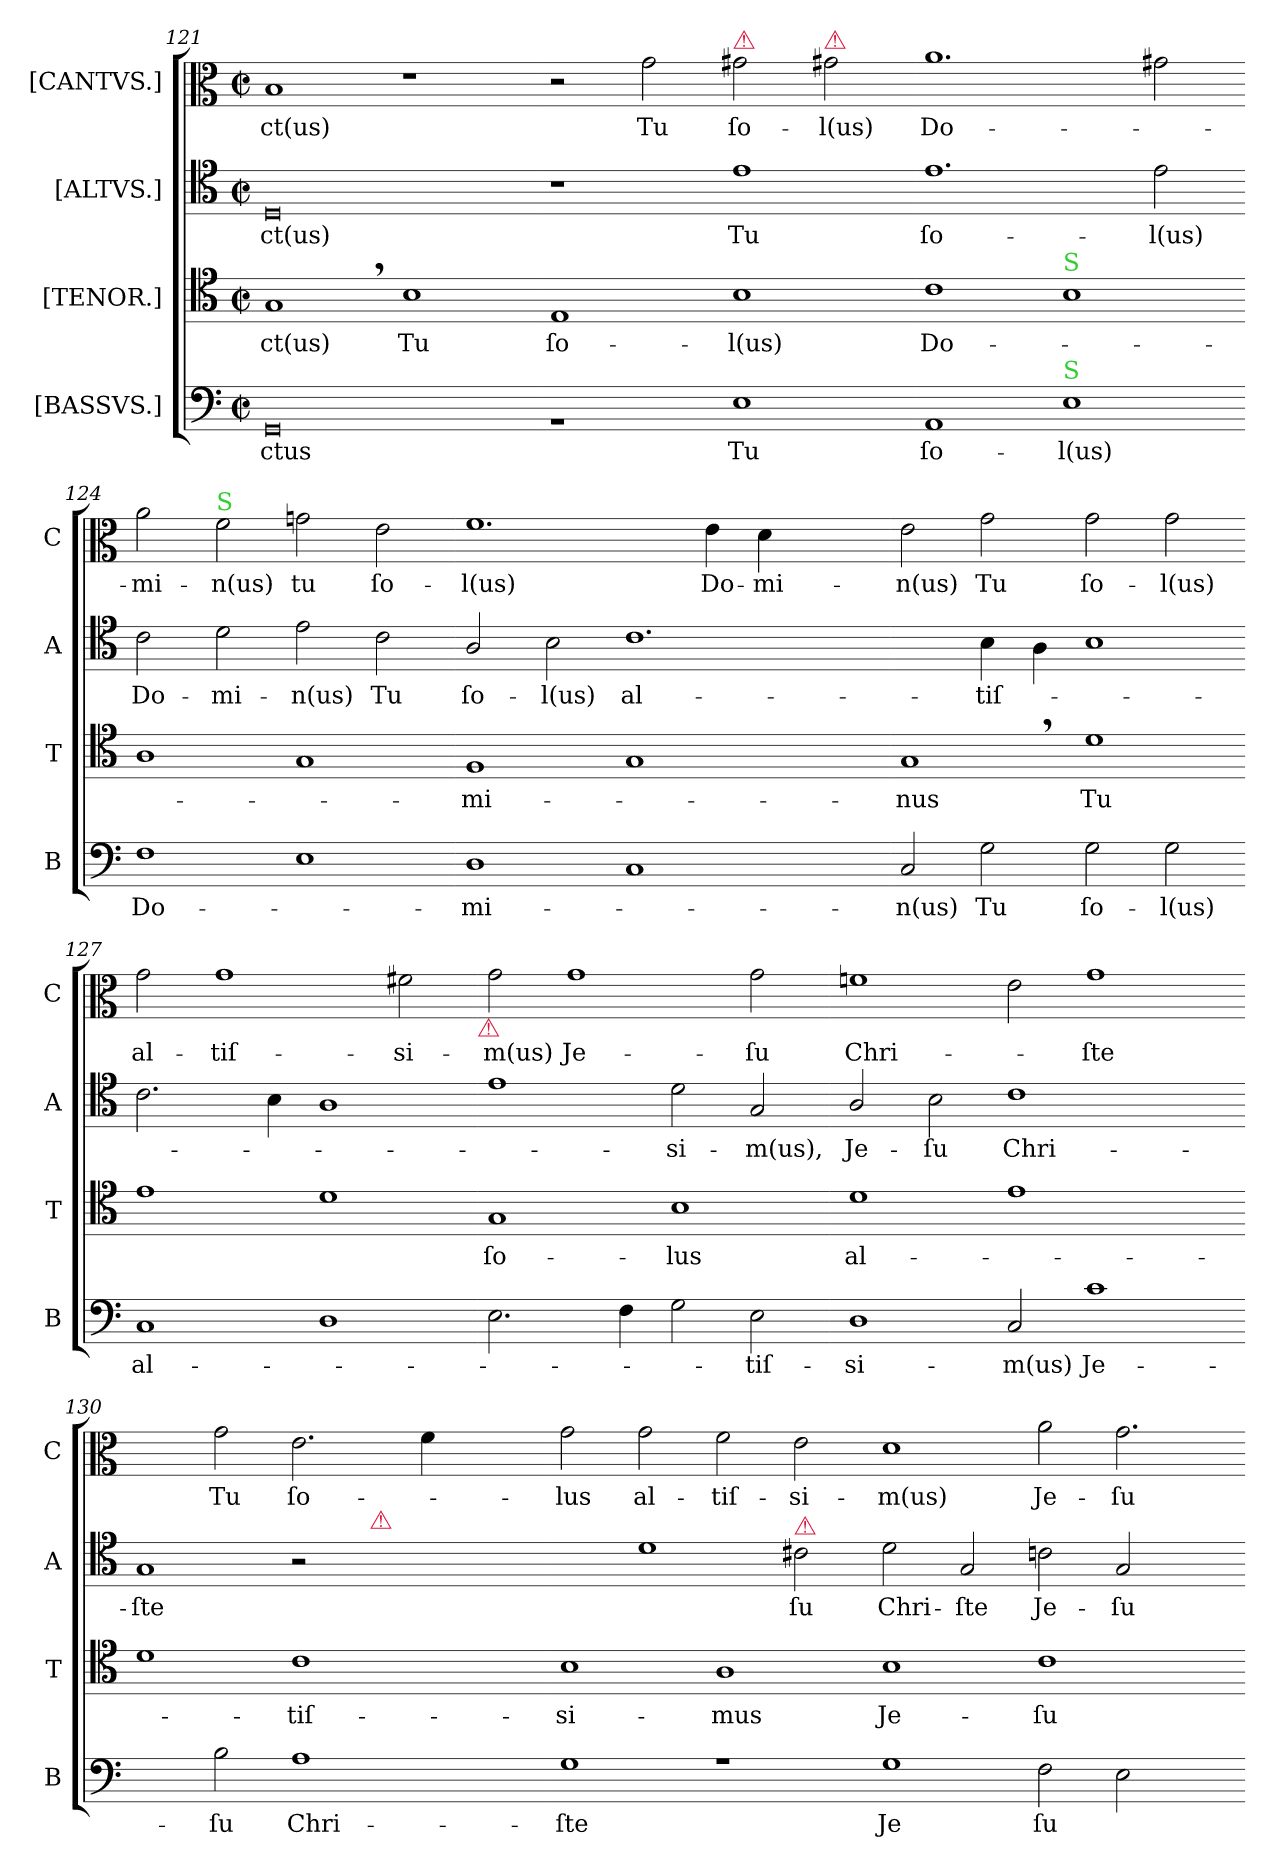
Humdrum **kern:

**kern	**text	**kern	**text	**kern	**text	**kern	**text
*part4	*part4	*part3	*part3	*part2	*part2	*part1	*part1
*staff4	*staff4	*staff3	*staff3	*staff2	*staff2	*staff1	*staff1
*I"[BASSVS.]	*	*I"[TENOR.]	*	*I"[ALTVS.]	*	*I"[CANTVS.]	*
*I'B	*	*I'T	*	*I'A	*	*I'C	*
*clefF4	*	*clefC4	*	*clefC4	*	*clefC3	*
*k[]	*	*k[]	*	*k[]	*	*k[]	*
*M2/1	*	*M2/1	*	*M2/1	*	*M2/1	*
*met(c|)	*	*met(c|)	*	*met(c|)	*	*met(c|)	*
=121	=121	=121	=121	=121	=121	=121	=121
!	!LO:LY:i	!	!	!	!	!	!LO:LY:i
0GG	-ctus	1G,	-ct(us)	0D	-ct(us)	1B	-ct(us)
.	.	1B	Tu	.	.	1r	.
=122-	=122-	=122-	=122-	=122-	=122-	=122-	=122-
1rBB	.	1E	ſo-	1r	.	2r	.
.	.	.	.	.	.	2g\	Tu
!	!	!	!	!	!	!LO:TX:a:color=crimson:t=⚠	!
1E	Tu	1B	-l(us)	1e	Tu	2g#X\	ſo-
!	!	!	!	!	!	!LO:TX:a:color=crimson:t=⚠	!
.	.	.	.	.	.	2g#X\	-l(us)
=123-	=123-	=123-	=123-	=123-	=123-	=123-	=123-
1AA	ſo-	1c	Do-	1.e	ſo-	1.a	Do-
!	!	!LO:TX:a:color=limegreen:t=S	!	!	!	!	!
!LO:TX:a:color=limegreen:t=S	!	!	!	!	!	!	!
1E	-l(us)	1B	.	.	.	.	.
.	.	.	.	2e\	-l(us)	2g#X\	.
=124-	=124-	=124-	=124-	=124-	=124-	=124-	=124-
1F	Do-	1A	.	2c\	Do-	2a\	-mi-
!	!	!	!	!	!	!LO:TX:a:color=limegreen:t=S	!
.	.	.	.	2d\	-mi-	2f\	-n(us)
!	!	!	!	!	!	!	!LO:LY:i
1E	.	1G	.	2e\	-n(us)	2gn\	tu
!	!	!	!	!	!	!	!LO:LY:i
.	.	.	.	2c\	Tu	2e\	ſo-
=125-	=125-	=125-	=125-	=125-	=125-	=125-	=125-
!	!	!	!	!	!	!	!LO:LY:i
1D	-mi-	1F	-mi-	2A/	ſo-	1.f	-l(us)
.	.	.	.	2B\	-l(us)	.	.
1C	.	1G	.	1.c	al-	.	.
!	!	!	!	!	!	!	!LO:LY:i
.	.	.	.	.	.	4e\	Do-
!	!	!	!	!	!	!	!LO:LY:i
.	.	.	.	.	.	4d\	-mi-
2ryy	.	2ryy	.	.	.	2ryy	.
=126-	=126-	=126-	=126-	=126-	=126-	=126-	=126-
!	!	!	!	!	!	!	!LO:LY:i
2C/	-n(us)	1G,	-nus	2ryy	.	2e\	-n(us)
2G\	Tu	.	.	4B\	-tiſ-	2g\	Tu
.	.	.	.	4A\	.	.	.
2G\	ſo-	1d	Tu	1B	.	2g\	ſo-
2G\	-l(us)	.	.	.	.	2g\	-l(us)
=127-	=127-	=127-	=127-	=127-	=127-	=127-	=127-
1C	al-	1e	.	2.c\	.	2g\	al-
.	.	.	.	.	.	1g	-tiſ-
.	.	.	.	4B\	.	.	.
1D	.	1d	.	1A	.	.	.
.	.	.	.	.	.	2f#X\	-si-
!	!	!	!	!	!	!LO:TX:b:color=crimson:t=⚠	!
=128-	=128-	=128-	=128-	=128-	=128-	=128-	=128-
2.E\	.	1G	ſo-	1e	.	2g\	-m(us)
.	.	.	.	.	.	1g	Je-
4F\	.	.	.	.	.	.	.
2G\	.	1B	-lus	2d\	-si-	.	.
2E\	-tiſ-	.	.	2G/	-m(us),	2g\	-ſu
=129-	=129-	=129-	=129-	=129-	=129-	=129-	=129-
1D	-si-	1d	al-	2A/	Je-	1fn	Chri-
.	.	.	.	2B\	-ſu	.	.
2C/	-m(us)	1e	.	1c	Chri-	2e\	.
1c\	Je-	.	.	.	.	1g\	-ſte
.	.	2ryy	.	2ryy	.	.	.
=130-	=130-	=130-	=130-	=130-	=130-	=130-	=130-
2ryy	.	1d	.	1G	-ſte	2ryy	.
!	!	!	!	!	!	!	!LO:LY:i
2B\	-ſu	.	.	.	.	2g\	Tu
!	!	!	!	!	!	!	!LO:LY:i
1A	Chri-	1c	-tiſ-	2r	.	2.e\	ſo-
!	!	!	!	!LO:TX:a:color=crimson:t=⚠	!	!	!
!	!	!	!	!	!LO:LY:i	!	!
.	.	.	.	1e\yy	Je-	.	.
.	.	.	.	.	.	4f\	.
2ryy	.	2ryy	.	.	.	2ryy	.
=131-	=131-	=131-	=131-	=131-	=131-	=131-	=131-
!	!	!	!	!	!	!	!LO:LY:i
1G	-ſte	1B	-si-	2ryy	.	2g\	-lus
!	!	!	!	!	!	!	!LO:LY:i
.	.	.	.	1d	.	2g\	al-
!	!	!	!	!	!	!	!LO:LY:i
1rA	.	1A	-mus	.	.	2f\	-tiſ-
!	!	!	!	!LO:TX:a:color=crimson:t=⚠	!	!	!
!	!	!	!	!	!LO:LY:i	!	!LO:LY:i
.	.	.	.	2c#X\	-ſu	2e\	-si-
=132-	=132-	=132-	=132-	=132-	=132-	=132-	=132-
!	!LO:LY:i	!	!	!	!LO:LY:i	!	!LO:LY:i
1G	Je	1B	Je-	2d\	Chri-	1d	-m(us)
!	!	!	!	!	!LO:LY:i	!	!
.	.	.	.	2G/	-ſte	.	.
!	!LO:LY:i	!	!	!	!	!	!LO:LY:i
2F\	-ſu	1c	-ſu	2cn\	Je-	2a\	Je-
!	!	!	!	!	!	!	!LO:LY:i
2E\	.	.	.	2G/	-ſu	2.g\	-ſu
4ryy	.	4ryy	.	4ryy	.	.	.
=-	=-	=-	=-	=-	=-	=-	=-
*-	*-	*-	*-	*-	*-	*-	*-
